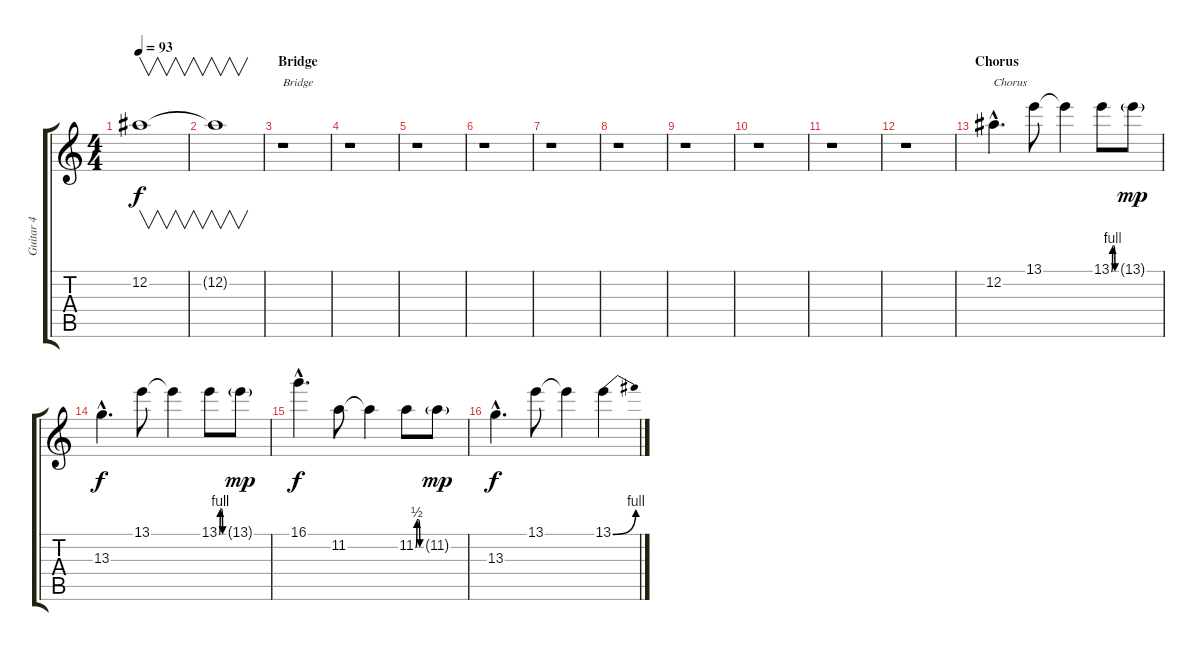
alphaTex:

\track ("Guitar 4" "Guitar 4") {instrument distortionguitar}
\staff {score tabs}
\tuning (Eb4 Bb3 Gb3 Db3 Ab2 Eb2) {hide}
\ts (4 4)
\tempo 93
\clef g2
\ks c
12.2{t}.1{v dy f} |
12.2{t}.1{v} |
\section ("" "Bridge")
r.1{txt "Bridge"} |
r.1 |
r.1 |
r.1 |
r.1 |
r.1 |
r.1 |
r.1 |
r.1 |
r.1 |
\section ("" "Chorus")
12.2{hac}.4{d txt "Chorus"} 13.1.8 13.1{t}.4 13.1{be (custom 0 0 15 4 30 4 45 0 60 0)}.8 13.1{g}.8{dy mp} |
13.3{hac}.4{d dy f} 13.1.8 13.1{t}.4 13.1{be (custom 0 0 15 4 30 4 45 0 60 0)}.8 13.1{g}.8{dy mp} |
16.1{hac}.4{d dy f} 11.2.8 11.2{t}.4 11.2{be (custom 0 0 15 2 30 2 45 0 60 0)}.8 11.2{g}.8{dy mp} |
13.3{hac}.4{d dy f} 13.1.8 13.1{t}.4 13.1{be (bend 0 0 60 4)}.4
